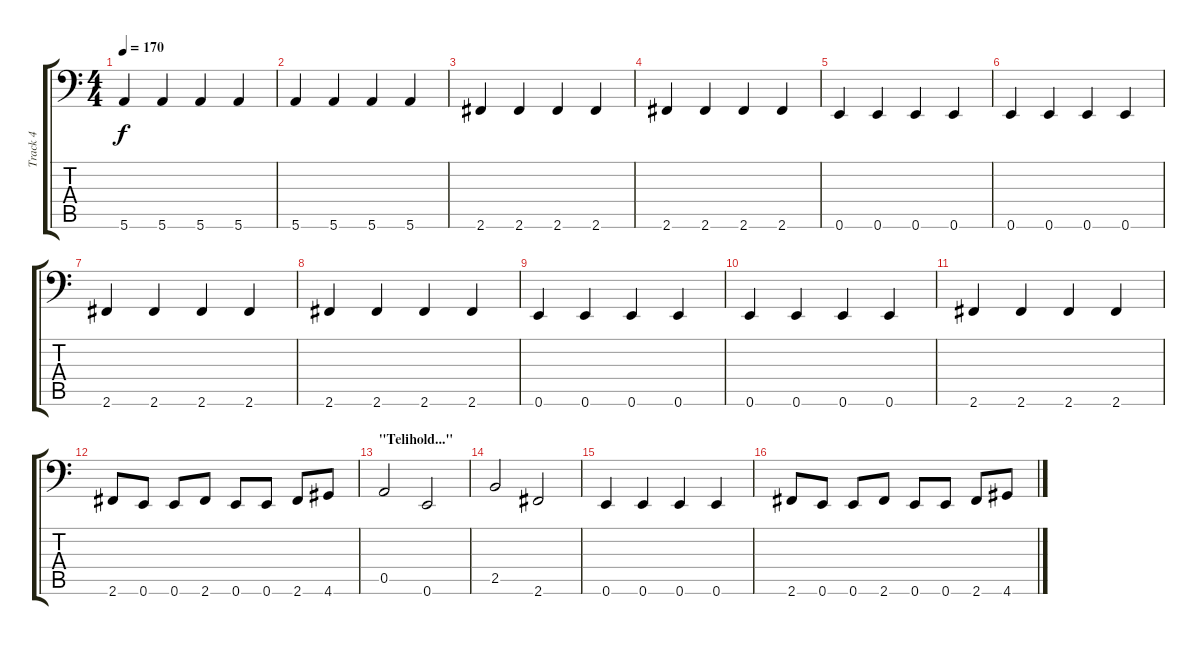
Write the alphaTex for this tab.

\track ("Track 4" "Track 4") {instrument electricbassfinger}
\staff {score tabs}
\tuning (E3 B2 G2 D2 A1 E1) {hide}
\ts (4 4)
\tempo 170
\clef f4
\ks c
5.6.4{dy f} 5.6.4 5.6.4 5.6.4 |
5.6.4 5.6.4 5.6.4 5.6.4 |
2.6.4 2.6.4 2.6.4 2.6.4 |
2.6.4 2.6.4 2.6.4 2.6.4 |
0.6.4 0.6.4 0.6.4 0.6.4 |
0.6.4 0.6.4 0.6.4 0.6.4 |
2.6.4 2.6.4 2.6.4 2.6.4 |
2.6.4 2.6.4 2.6.4 2.6.4 |
0.6.4 0.6.4 0.6.4 0.6.4 |
0.6.4 0.6.4 0.6.4 0.6.4 |
2.6.4 2.6.4 2.6.4 2.6.4 |
2.6.8 0.6.8 0.6.8 2.6.8 0.6.8 0.6.8 2.6.8 4.6.8 |
\section ("" "\"Telihold...\"")
0.5.2 0.6.2 |
2.5.2 2.6.2 |
0.6.4 0.6.4 0.6.4 0.6.4 |
2.6.8 0.6.8 0.6.8 2.6.8 0.6.8 0.6.8 2.6.8 4.6.8
